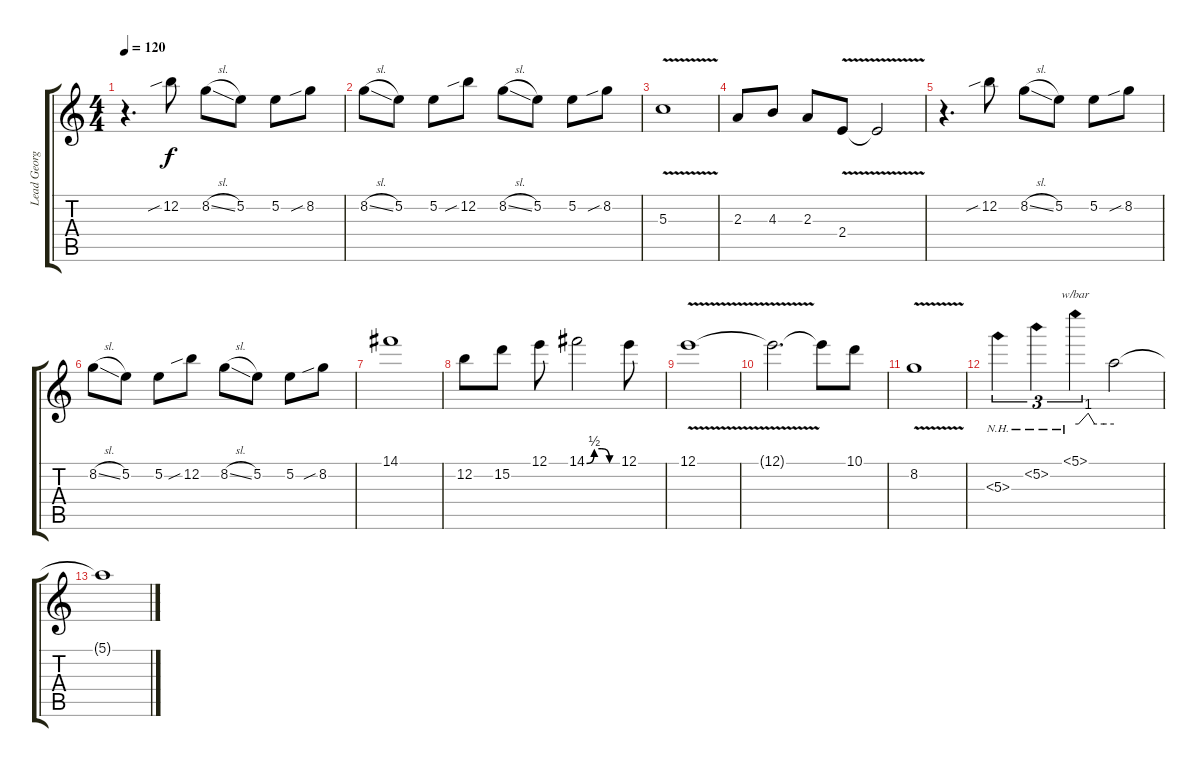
\track ("Lead George" "Lead Georg") {instrument distortionguitar}
\staff {score tabs}
\tuning (E4 B3 G3 D3 A2 E2) {hide}
\ts (4 4)
\tempo 120
\clef g2
\ks c
r.4{d dy f volume 13 instrument distortionguitar} 12.2{sib}.8 8.2{sl}.8 5.2.8 5.2.8 8.2{sib}.8 |
8.2{sl}.8 5.2.8 5.2.8 12.2{sib}.8 8.2{sl}.8 5.2.8 5.2.8 8.2{sib}.8 |
5.3{v}.1{volume 11} |
2.3.8{volume 13} 4.3.8 2.3.8 2.4{v}.8 2.4{t}.2 |
r.4{d} 12.2{sib}.8 8.2{sl}.8 5.2.8 5.2.8 8.2{sib}.8 |
8.2{sl}.8 5.2.8 5.2.8 12.2{sib}.8 8.2{sl}.8 5.2.8 5.2.8 8.2{sib}.8 |
14.1.1{volume 12} |
12.2.8 15.2.8 12.1.8 14.1{be (custom 0 0 15 2 30 2 45 0 60 0)}.2 12.1.8 |
12.1{v}.1 |
12.1{t}.2{d} 12.1{t}.8 10.1.8 |
8.2{v}.1 |
5.3{nh}.4{tu (3 2)} 5.2{nh}.4{tu (3 2)} 5.1{nh}.4{tu (3 2) tbe (custom default 0 0 5 0 20 4 30 0 45 0 60 0)} 5.1{t}.2{volume 12} |
5.1{t}.1{volume 8}
